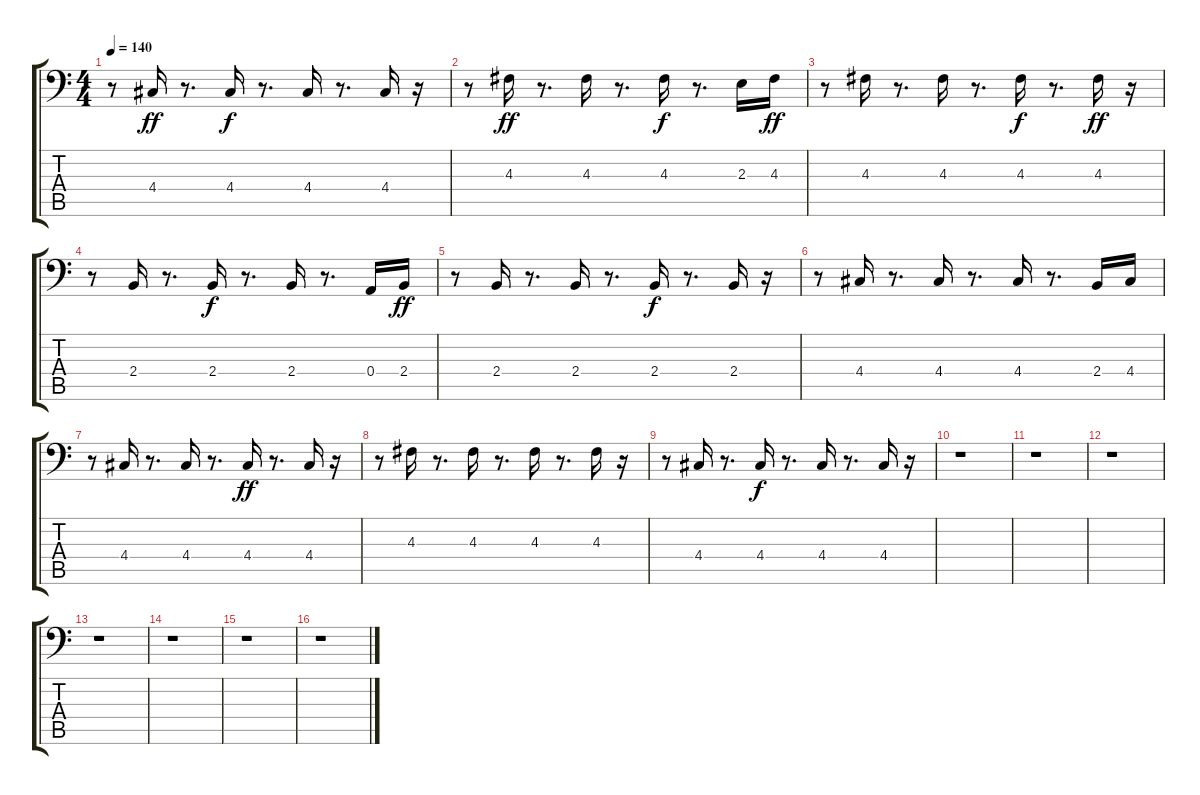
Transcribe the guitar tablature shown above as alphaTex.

\track "" {instrument synthbass1}
\staff {score tabs}
\tuning (C3 G2 D2 A1 E1 B0) {hide}
\ts (4 4)
\tempo 140
\clef f4
\ks c
r.8{dy ff} 4.4.16 r.8{d} 4.4.16{dy f} r.8{d} 4.4.16 r.8{d} 4.4.16 r.16 |
r.8 4.3.16{dy ff} r.8{d} 4.3.16 r.8{d} 4.3.16{dy f} r.8{d} 2.3.16 4.3.16{dy ff} |
r.8 4.3.16 r.8{d} 4.3.16 r.8{d} 4.3.16{dy f} r.8{d} 4.3.16{dy ff} r.16 |
r.8 2.4.16 r.8{d} 2.4.16{dy f} r.8{d} 2.4.16 r.8{d} 0.4.16 2.4.16{dy ff} |
r.8 2.4.16 r.8{d} 2.4.16 r.8{d} 2.4.16{dy f} r.8{d} 2.4.16 r.16 |
r.8 4.4.16 r.8{d} 4.4.16 r.8{d} 4.4.16 r.8{d} 2.4.16 4.4.16 |
r.8 4.4.16 r.8{d} 4.4.16 r.8{d} 4.4.16{dy ff} r.8{d} 4.4.16 r.16 |
r.8 4.3.16 r.8{d} 4.3.16 r.8{d} 4.3.16 r.8{d} 4.3.16 r.16 |
r.8 4.4.16 r.8{d} 4.4.16{dy f} r.8{d} 4.4.16 r.8{d} 4.4.16 r.16 |
r.1 |
r.1 |
r.1 |
r.1 |
r.1 |
r.1 |
r.1
